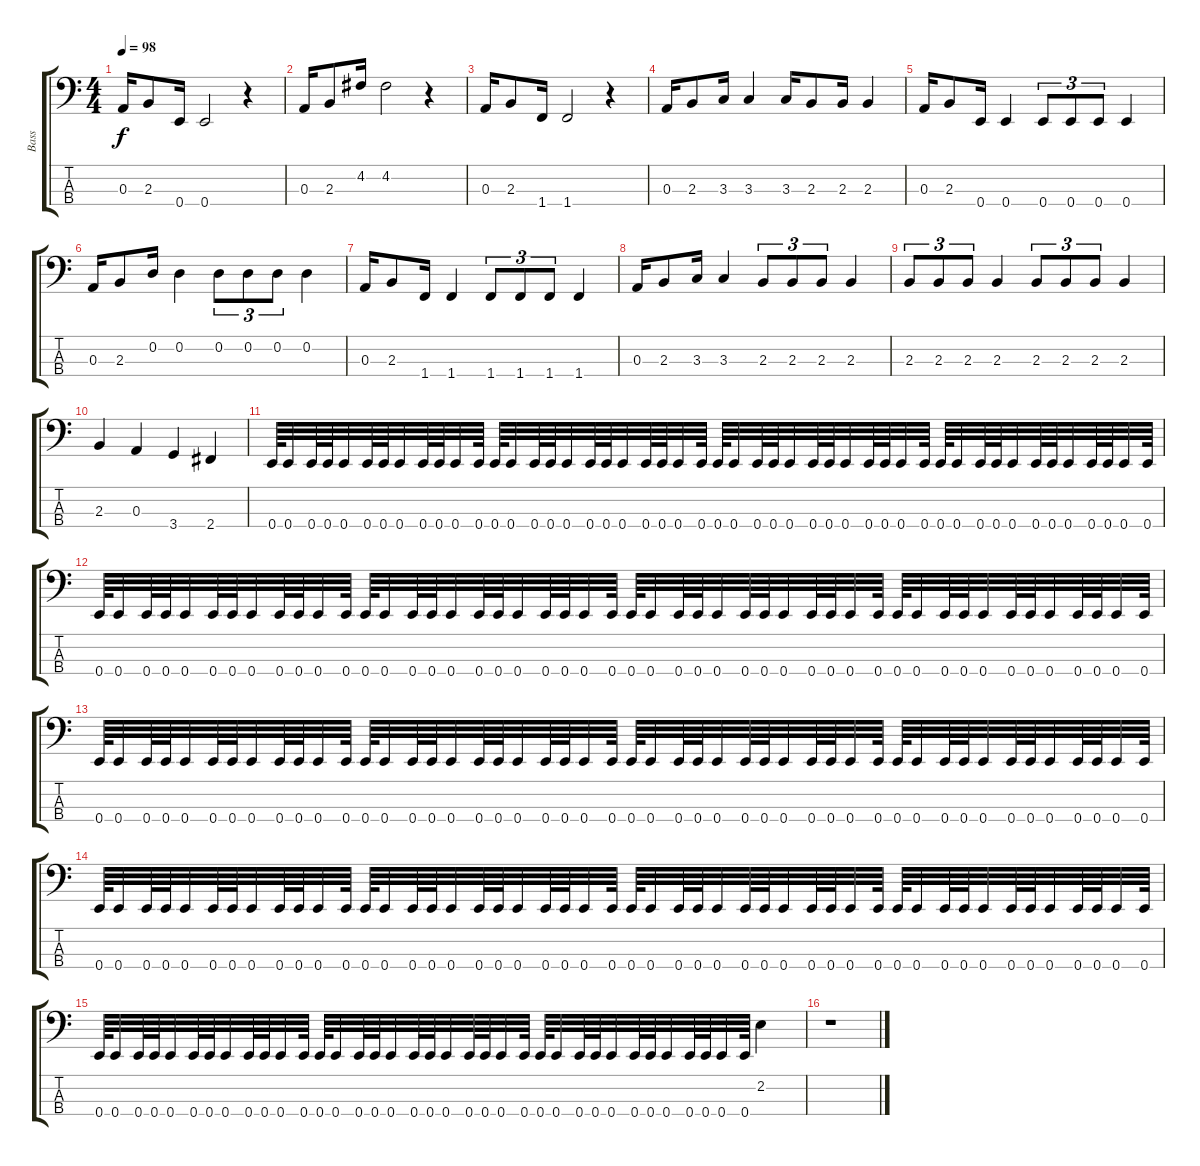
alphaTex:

\track ("Bass" "Bass") {instrument electricbassfinger}
\staff {score tabs}
\tuning (G2 D2 A1 E1) {hide}
\ts (4 4)
\tempo 98
\clef f4
\ks c
0.3.16{dy f} 2.3.8 0.4.16 0.4.2 r.4 |
0.3.16 2.3.8 4.2.16 4.2.2 r.4 |
0.3.16 2.3.8 1.4.16 1.4.2 r.4 |
0.3.16 2.3.8 3.3.16 3.3.4 3.3.16 2.3.8 2.3.16 2.3.4 |
0.3.16 2.3.8 0.4.16 0.4.4 0.4.8{tu (3 2)} 0.4.8{tu (3 2)} 0.4.8{tu (3 2)} 0.4.4 |
0.3.16 2.3.8 0.2.16 0.2.4 0.2.8{tu (3 2)} 0.2.8{tu (3 2)} 0.2.8{tu (3 2)} 0.2.4 |
0.3.16 2.3.8 1.4.16 1.4.4 1.4.8{tu (3 2)} 1.4.8{tu (3 2)} 1.4.8{tu (3 2)} 1.4.4 |
0.3.16 2.3.8 3.3.16 3.3.4 2.3.8{tu (3 2)} 2.3.8{tu (3 2)} 2.3.8{tu (3 2)} 2.3.4 |
2.3.8{tu (3 2)} 2.3.8{tu (3 2)} 2.3.8{tu (3 2)} 2.3.4 2.3.8{tu (3 2)} 2.3.8{tu (3 2)} 2.3.8{tu (3 2)} 2.3.4 |
2.3.4 0.3.4 3.4.4 2.4.4 |
0.4.64 0.4.32 0.4.64 0.4.64 0.4.32 0.4.64 0.4.64 0.4.32 0.4.64 0.4.64 0.4.32 0.4.64 0.4.64 0.4.32 0.4.64 0.4.64 0.4.32 0.4.64 0.4.64 0.4.32 0.4.64 0.4.64 0.4.32 0.4.64 0.4.64 0.4.32 0.4.64 0.4.64 0.4.32 0.4.64 0.4.64 0.4.32 0.4.64 0.4.64 0.4.32 0.4.64 0.4.64 0.4.32 0.4.64 0.4.64 0.4.32 0.4.64 0.4.64 0.4.32 0.4.64 0.4.64 0.4.32 0.4.64 |
0.4.64 0.4.32 0.4.64 0.4.64 0.4.32 0.4.64 0.4.64 0.4.32 0.4.64 0.4.64 0.4.32 0.4.64 0.4.64 0.4.32 0.4.64 0.4.64 0.4.32 0.4.64 0.4.64 0.4.32 0.4.64 0.4.64 0.4.32 0.4.64 0.4.64 0.4.32 0.4.64 0.4.64 0.4.32 0.4.64 0.4.64 0.4.32 0.4.64 0.4.64 0.4.32 0.4.64 0.4.64 0.4.32 0.4.64 0.4.64 0.4.32 0.4.64 0.4.64 0.4.32 0.4.64 0.4.64 0.4.32 0.4.64 |
0.4.64 0.4.32 0.4.64 0.4.64 0.4.32 0.4.64 0.4.64 0.4.32 0.4.64 0.4.64 0.4.32 0.4.64 0.4.64 0.4.32 0.4.64 0.4.64 0.4.32 0.4.64 0.4.64 0.4.32 0.4.64 0.4.64 0.4.32 0.4.64 0.4.64 0.4.32 0.4.64 0.4.64 0.4.32 0.4.64 0.4.64 0.4.32 0.4.64 0.4.64 0.4.32 0.4.64 0.4.64 0.4.32 0.4.64 0.4.64 0.4.32 0.4.64 0.4.64 0.4.32 0.4.64 0.4.64 0.4.32 0.4.64 |
0.4.64 0.4.32 0.4.64 0.4.64 0.4.32 0.4.64 0.4.64 0.4.32 0.4.64 0.4.64 0.4.32 0.4.64 0.4.64 0.4.32 0.4.64 0.4.64 0.4.32 0.4.64 0.4.64 0.4.32 0.4.64 0.4.64 0.4.32 0.4.64 0.4.64 0.4.32 0.4.64 0.4.64 0.4.32 0.4.64 0.4.64 0.4.32 0.4.64 0.4.64 0.4.32 0.4.64 0.4.64 0.4.32 0.4.64 0.4.64 0.4.32 0.4.64 0.4.64 0.4.32 0.4.64 0.4.64 0.4.32 0.4.64 |
0.4.64 0.4.32 0.4.64 0.4.64 0.4.32 0.4.64 0.4.64 0.4.32 0.4.64 0.4.64 0.4.32 0.4.64 0.4.64 0.4.32 0.4.64 0.4.64 0.4.32 0.4.64 0.4.64 0.4.32 0.4.64 0.4.64 0.4.32 0.4.64 0.4.64 0.4.32 0.4.64 0.4.64 0.4.32 0.4.64 0.4.64 0.4.32 0.4.64 0.4.64 0.4.32 0.4.64 2.2.4 |
r.1
